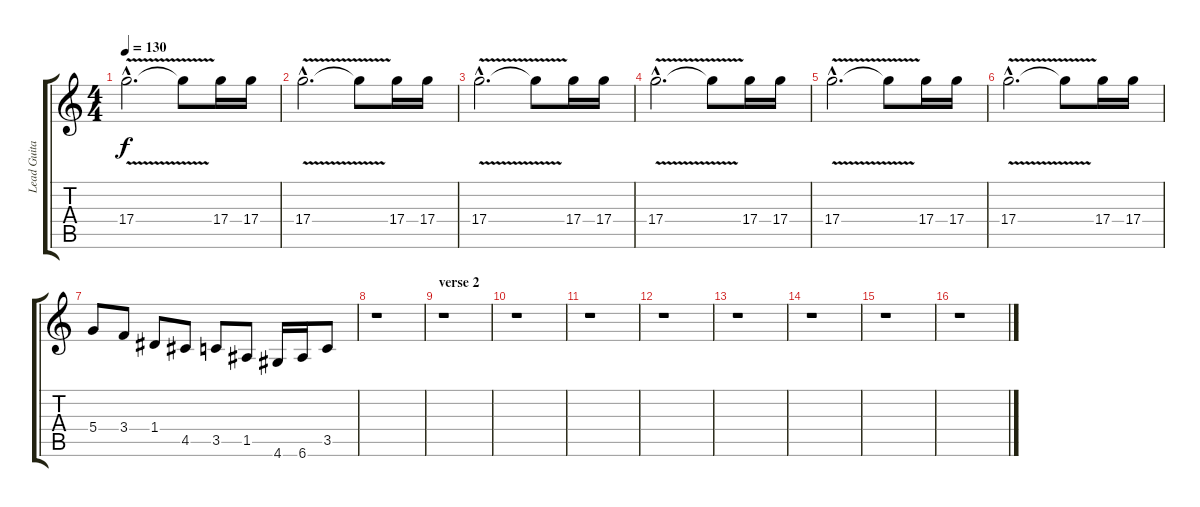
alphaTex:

\track ("Lead Guitar" "Lead Guita") {instrument distortionguitar}
\staff {score tabs}
\tuning (E4 B3 G3 D3 A2 E2) {hide}
\ts (4 4)
\tempo 130
\clef g2
\ks c
17.4{v hac}.2{d dy f} 17.4{t}.8 17.4.16 17.4.16 |
17.4{v hac}.2{d} 17.4{t}.8 17.4.16 17.4.16 |
17.4{v hac}.2{d} 17.4{t}.8 17.4.16 17.4.16 |
17.4{v hac}.2{d} 17.4{t}.8 17.4.16 17.4.16 |
17.4{v hac}.2{d} 17.4{t}.8 17.4.16 17.4.16 |
17.4{v hac}.2{d} 17.4{t}.8 17.4.16 17.4.16 |
5.4.8 3.4.8 1.4.8 4.5.8 3.5.8 1.5.8 4.6.16 6.6.16 3.5.8 |
r.1 |
\section ("" "verse 2")
r.1 |
r.1 |
r.1 |
r.1 |
r.1 |
r.1 |
r.1 |
r.1
